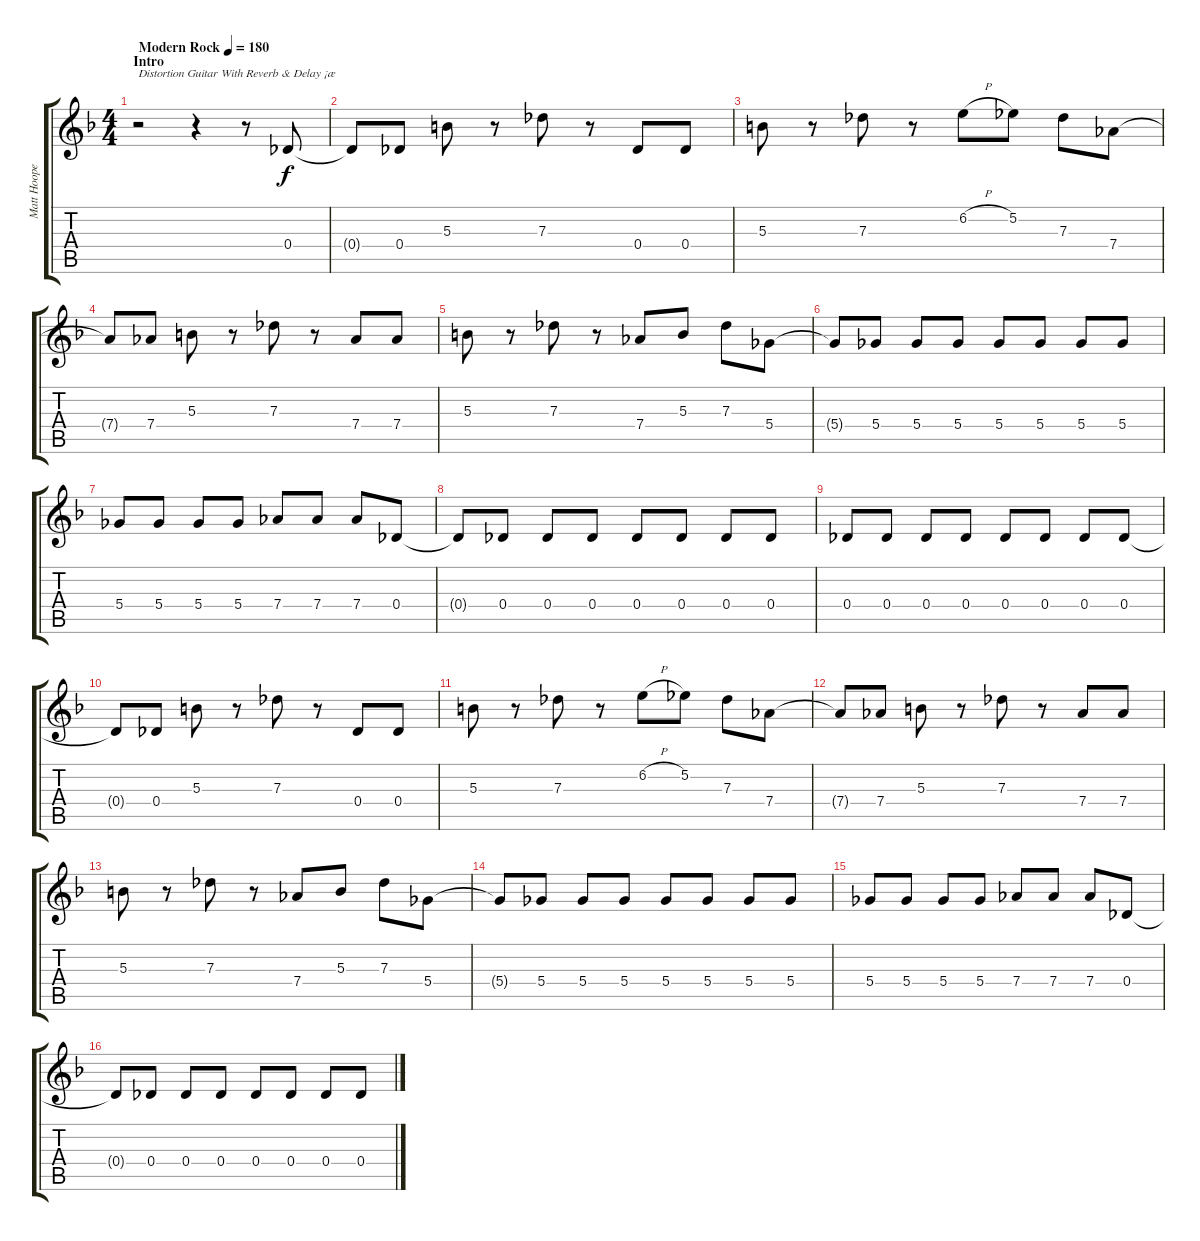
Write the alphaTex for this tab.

\track ("Matt Hoopes (Guitar)" "Matt Hoope") {instrument distortionguitar}
\staff {score tabs}
\tuning (Eb4 Bb3 Gb3 Db3 Ab2 Eb2) {hide}
\ts (4 4)
\section ("" "Intro")
\tempo (180 "Modern Rock")
\clef g2
\ks dminor
r.2{txt "Distortion Guitar With Reverb & Delay ¡æ" dy f instrument distortionguitar} r.4 r.8 0.4.8 |
0.4{t}.8 0.4.8 5.3.8 r.8 7.3.8 r.8 0.4.8 0.4.8 |
5.3.8 r.8 7.3.8 r.8 6.2{h}.8 5.2.8 7.3.8 7.4.8 |
7.4{t}.8 7.4.8 5.3.8 r.8 7.3.8 r.8 7.4.8 7.4.8 |
5.3.8 r.8 7.3.8 r.8 7.4.8 5.3.8 7.3.8 5.4.8 |
5.4{t}.8 5.4.8 5.4.8 5.4.8 5.4.8 5.4.8 5.4.8 5.4.8 |
5.4.8 5.4.8 5.4.8 5.4.8 7.4.8 7.4.8 7.4.8 0.4.8 |
0.4{t}.8 0.4.8 0.4.8 0.4.8 0.4.8 0.4.8 0.4.8 0.4.8 |
0.4.8 0.4.8 0.4.8 0.4.8 0.4.8 0.4.8 0.4.8 0.4.8 |
0.4{t}.8 0.4.8 5.3.8 r.8 7.3.8 r.8 0.4.8 0.4.8 |
5.3.8 r.8 7.3.8 r.8 6.2{h}.8 5.2.8 7.3.8 7.4.8 |
7.4{t}.8 7.4.8 5.3.8 r.8 7.3.8 r.8 7.4.8 7.4.8 |
5.3.8 r.8 7.3.8 r.8 7.4.8 5.3.8 7.3.8 5.4.8 |
5.4{t}.8 5.4.8 5.4.8 5.4.8 5.4.8 5.4.8 5.4.8 5.4.8 |
5.4.8 5.4.8 5.4.8 5.4.8 7.4.8 7.4.8 7.4.8 0.4.8 |
0.4{t}.8 0.4.8 0.4.8 0.4.8 0.4.8 0.4.8 0.4.8 0.4.8
